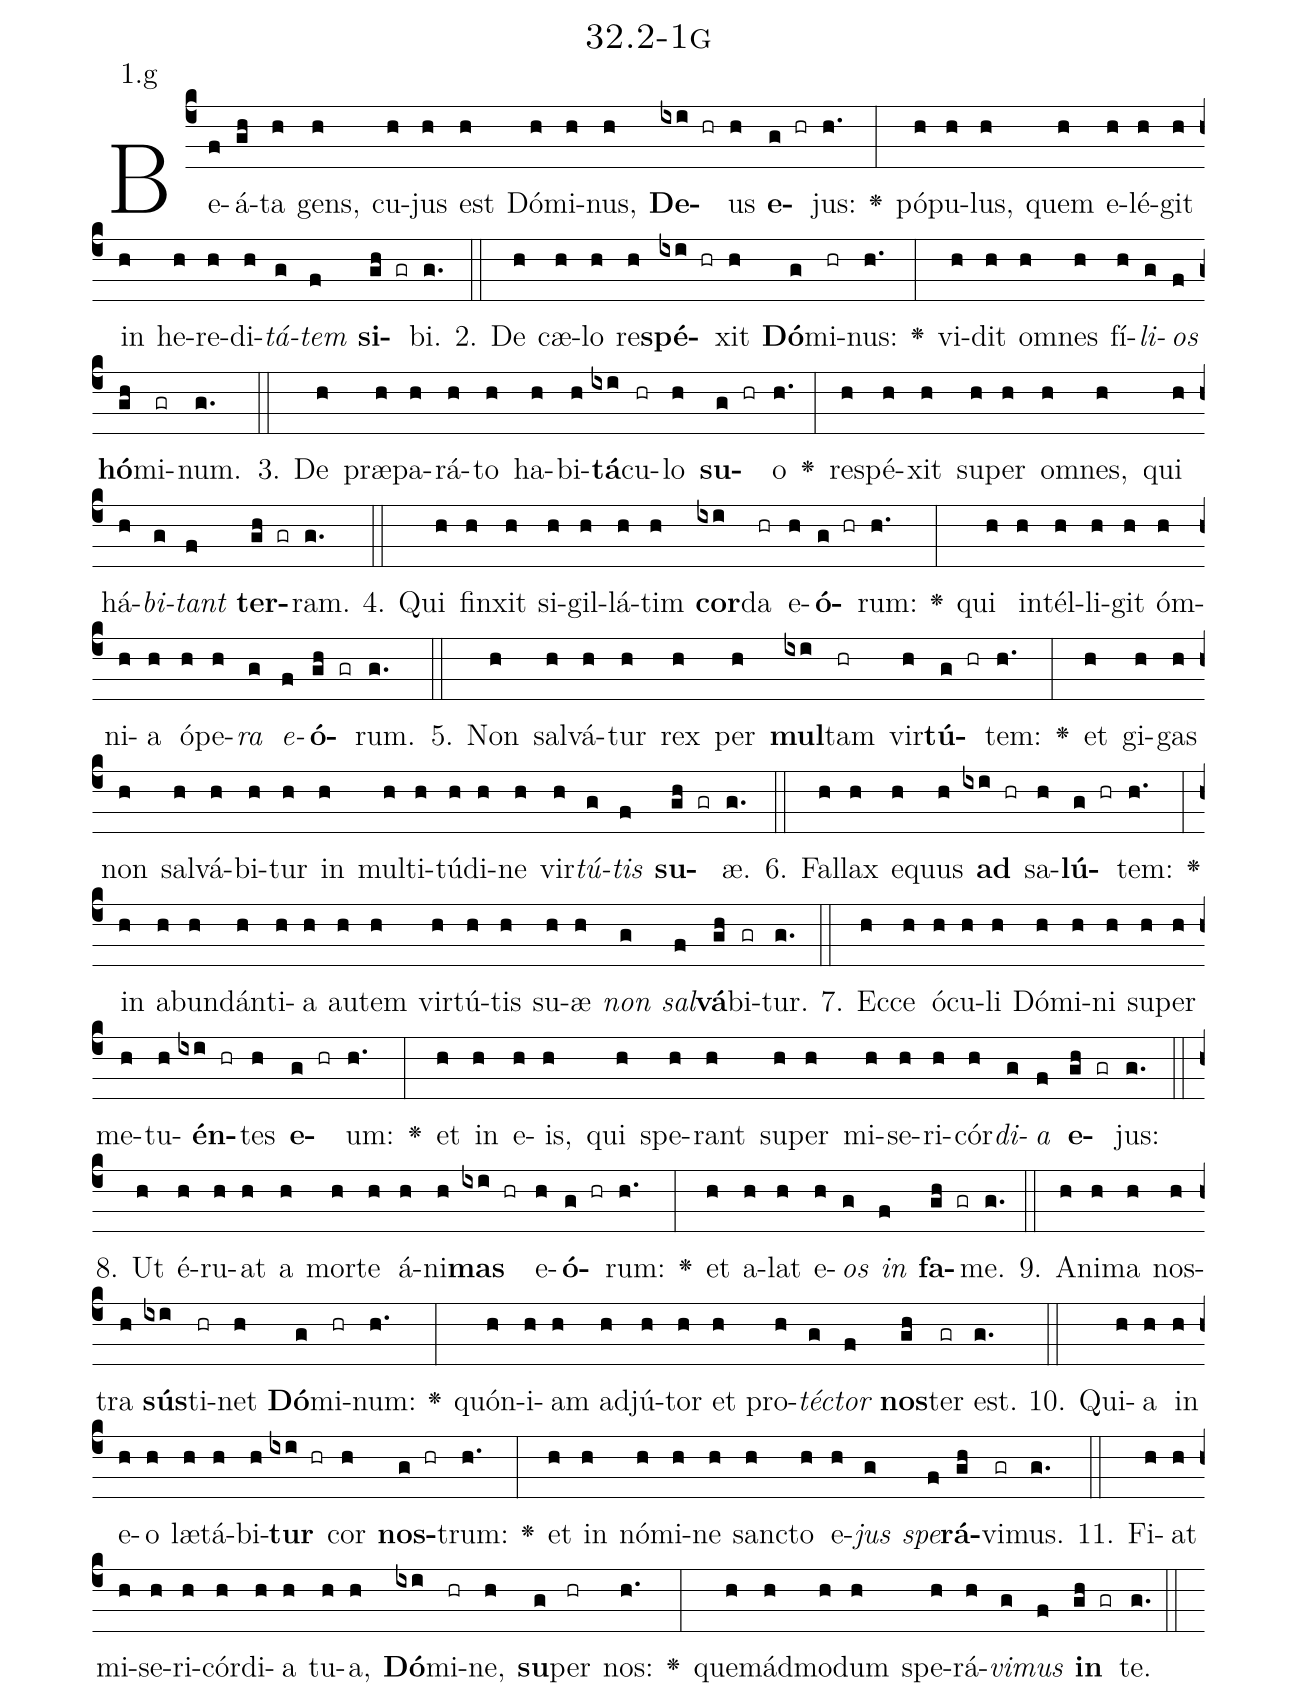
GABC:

name: 32.2-1g;
annotation: 1.g;
%%
(c4)Be(f)á(gh)ta(h) gens,(h) cu(h)jus(h) est(h) Dó(h)mi(h)nus,(h) <b>De</b>(ixi hr)us(h) <b>e</b>(g hr)jus:(h.) <v>\greheightstar</v>(:) pó(h)pu(h)lus,(h) quem(h) e(h)lé(h)git(h) in(h) he(h)re(h)di(h)<i>tá</i>(g)<i>tem</i>(f) <b>si</b>(gh gr)bi.(g.) (::)
2. De(h) cæ(h)lo(h) re(h)<b>spé</b>(ixi hr)xit(h) <b>Dó</b>(g)mi(hr)nus:(h.) <v>\greheightstar</v>(:) vi(h)dit(h) om(h)nes(h) fí(h)<i>li</i>(g)<i>os</i>(f) <b>hó</b>(gh)mi(gr)num.(g.) (::)
3. De(h) præ(h)pa(h)rá(h)to(h) ha(h)bi(h)<b>tá</b>(ixi)cu(hr)lo(h) <b>su</b>(g hr)o(h.) <v>\greheightstar</v>(:) re(h)spé(h)xit(h) su(h)per(h) om(h)nes,(h) qui(h) há(h)<i>bi</i>(g)<i>tant</i>(f) <b>ter</b>(gh gr)ram.(g.) (::)
4. Qui(h) fin(h)xit(h) si(h)gil(h)lá(h)tim(h) <b>cor</b>(ixi)da(hr) e(h)<b>ó</b>(g hr)rum:(h.) <v>\greheightstar</v>(:) qui(h) in(h)tél(h)li(h)git(h) óm(h)ni(h)a(h) ó(h)pe(h)<i>ra</i>(g) <i>e</i>(f)<b>ó</b>(gh gr)rum.(g.) (::)
5. Non(h) sal(h)vá(h)tur(h) rex(h) per(h) <b>mul</b>(ixi)tam(hr) vir(h)<b>tú</b>(g hr)tem:(h.) <v>\greheightstar</v>(:) et(h) gi(h)gas(h) non(h) sal(h)vá(h)bi(h)tur(h) in(h) mul(h)ti(h)tú(h)di(h)ne(h) vir(h)<i>tú</i>(g)<i>tis</i>(f) <b>su</b>(gh gr)æ.(g.) (::)
6. Fal(h)lax(h) e(h)quus(h) <b>ad</b>(ixi hr) sa(h)<b>lú</b>(g hr)tem:(h.) <v>\greheightstar</v>(:) in(h) ab(h)un(h)dán(h)ti(h)a(h) au(h)tem(h) vir(h)tú(h)tis(h) su(h)æ(h) <i>non</i>(g) <i>sal</i>(f)<b>vá</b>(gh)bi(gr)tur.(g.) (::)
7. Ec(h)ce(h) ó(h)cu(h)li(h) Dó(h)mi(h)ni(h) su(h)per(h) me(h)tu(h)<b>én</b>(ixi hr)tes(h) <b>e</b>(g hr)um:(h.) <v>\greheightstar</v>(:) et(h) in(h) e(h)is,(h) qui(h) spe(h)rant(h) su(h)per(h) mi(h)se(h)ri(h)cór(h)<i>di</i>(g)<i>a</i>(f) <b>e</b>(gh gr)jus:(g.) (::)
8. Ut(h) é(h)ru(h)at(h) a(h) mor(h)te(h) á(h)ni(h)<b>mas</b>(ixi hr) e(h)<b>ó</b>(g hr)rum:(h.) <v>\greheightstar</v>(:) et(h) a(h)lat(h) e(h)<i>os</i>(g) <i>in</i>(f) <b>fa</b>(gh gr)me.(g.) (::)
9. A(h)ni(h)ma(h) nos(h)tra(h) <b>sús</b>(ixi)ti(hr)net(h) <b>Dó</b>(g)mi(hr)num:(h.) <v>\greheightstar</v>(:) quón(h)i(h)am(h) ad(h)jú(h)tor(h) et(h) pro(h)<i>téc</i>(g)<i>tor</i>(f) <b>nos</b>(gh)ter(gr) est.(g.) (::)
10. Qui(h)a(h) in(h) e(h)o(h) læ(h)tá(h)bi(h)<b>tur</b>(ixi hr) cor(h) <b>nos</b>(g hr)trum:(h.) <v>\greheightstar</v>(:) et(h) in(h) nó(h)mi(h)ne(h) sanc(h)to(h) e(h)<i>jus</i>(g) <i>spe</i>(f)<b>rá</b>(gh)vi(gr)mus.(g.) (::)
11. Fi(h)at(h) mi(h)se(h)ri(h)cór(h)di(h)a(h) tu(h)a,(h) <b>Dó</b>(ixi)mi(hr)ne,(h) <b>su</b>(g)per(hr) nos:(h.) <v>\greheightstar</v>(:) quem(h)ád(h)mo(h)dum(h) spe(h)rá(h)<i>vi</i>(g)<i>mus</i>(f) <b>in</b>(gh gr) te.(g.) (::)
